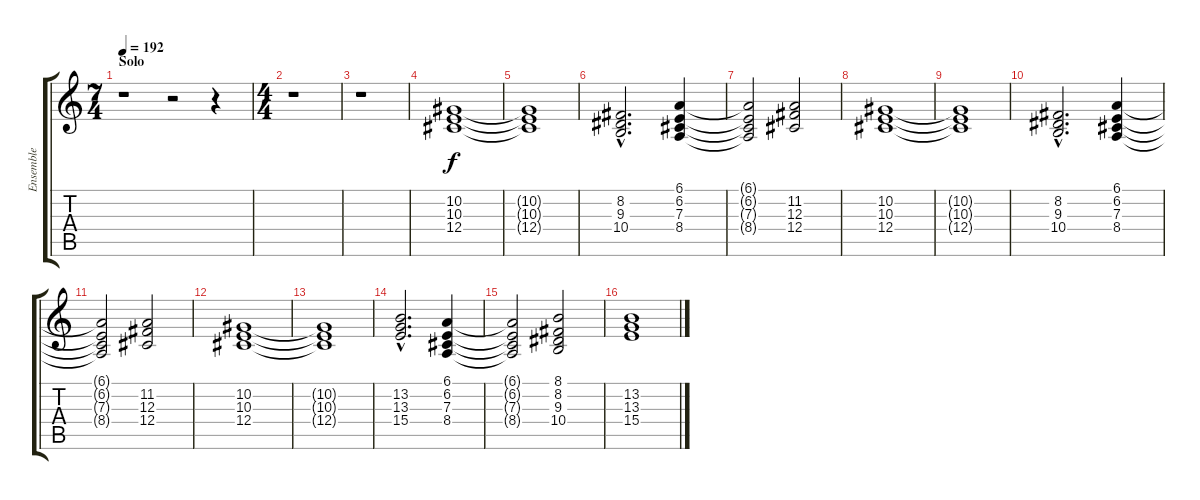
\track ("Ensemble" "Ensemble") {instrument stringensemble1}
\staff {score tabs}
\tuning (Eb4 Bb3 Gb3 Db3 Ab2 Eb2) {hide}
\ts (7 4)
\section ("" "Solo")
\tempo 192
\clef g2
\ks c
r.1{dy f} r.2 r.4 |
\ts (4 4)
r.1 |
r.1 |
(10.2 10.3 12.4).1{volume 7 instrument choiraahs} |
(10.2{t} 10.3{t} 12.4{t}).1 |
(8.2{hac} 9.3{hac} 10.4{hac}).2{d} (6.1 6.2 7.3 8.4).4 |
(6.1{t} 6.2{t} 7.3{t} 8.4{t}).2 (11.2 12.3 12.4).2 |
(10.2 10.3 12.4).1 |
(10.2{t} 10.3{t} 12.4{t}).1 |
(8.2{hac} 9.3{hac} 10.4{hac}).2{d} (6.1 6.2 7.3 8.4).4 |
(6.1{t} 6.2{t} 7.3{t} 8.4{t}).2 (11.2 12.3 12.4).2 |
(10.2 10.3 12.4).1 |
(10.2{t} 10.3{t} 12.4{t}).1 |
(13.2{hac} 13.3{hac} 15.4{hac}).2{d} (6.1 6.2 7.3 8.4).4 |
(6.1{t} 6.2{t} 7.3{t} 8.4{t}).2 (8.1 8.2 9.3 10.4).2 |
(13.2 13.3 15.4).1
